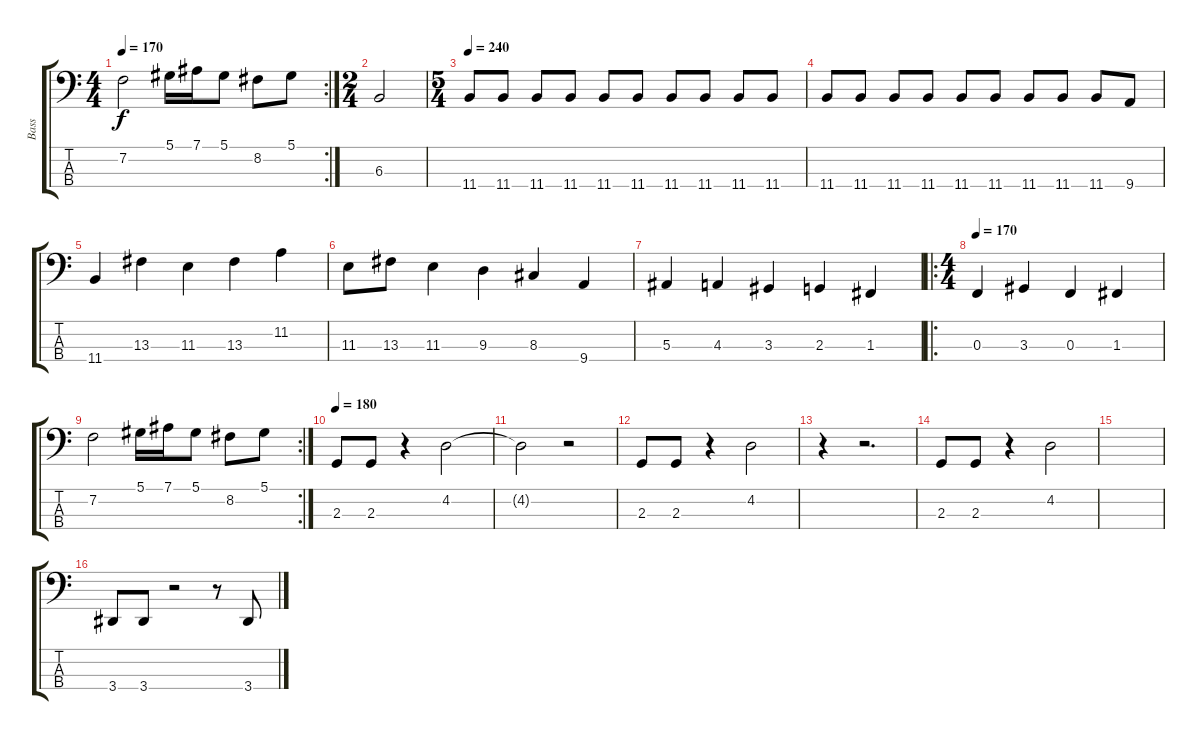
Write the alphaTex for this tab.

\track ("Bass" "Bass") {instrument electricbassfinger}
\staff {score tabs}
\tuning (Eb2 Bb1 F1 C1) {hide}
\rc 2
\ts (4 4)
\tempo 170
\clef f4
\ks c
7.2.2{dy f} 5.1.16 7.1.16 5.1.8 8.2.8 5.1.8 |
\ts (2 4)
6.3.2 |
\ts (5 4)
\tempo 240
11.4.8 11.4.8 11.4.8 11.4.8 11.4.8 11.4.8 11.4.8 11.4.8 11.4.8 11.4.8 |
11.4.8 11.4.8 11.4.8 11.4.8 11.4.8 11.4.8 11.4.8 11.4.8 11.4.8 9.4.8 |
11.4.4 13.3.4 11.3.4 13.3.4 11.2.4 |
11.3.8 13.3.8 11.3.4 9.3.4 8.3.4 9.4.4 |
5.3.4 4.3.4 3.3.4 2.3.4 1.3.4 |
\ro
\ts (4 4)
\tempo 170
0.3.4 3.3.4 0.3.4 1.3.4 |
\rc 2
7.2.2 5.1.16 7.1.16 5.1.8 8.2.8 5.1.8 |
\tempo 180
2.3.8 2.3.8 r.4 4.2.2 |
4.2{t}.2 r.2 |
2.3.8 2.3.8 r.4 4.2.2 |
r.4 r.2{d} |
2.3.8 2.3.8 r.4 4.2.2 |
|
3.4.8 3.4.8 r.2 r.8 3.4.8
